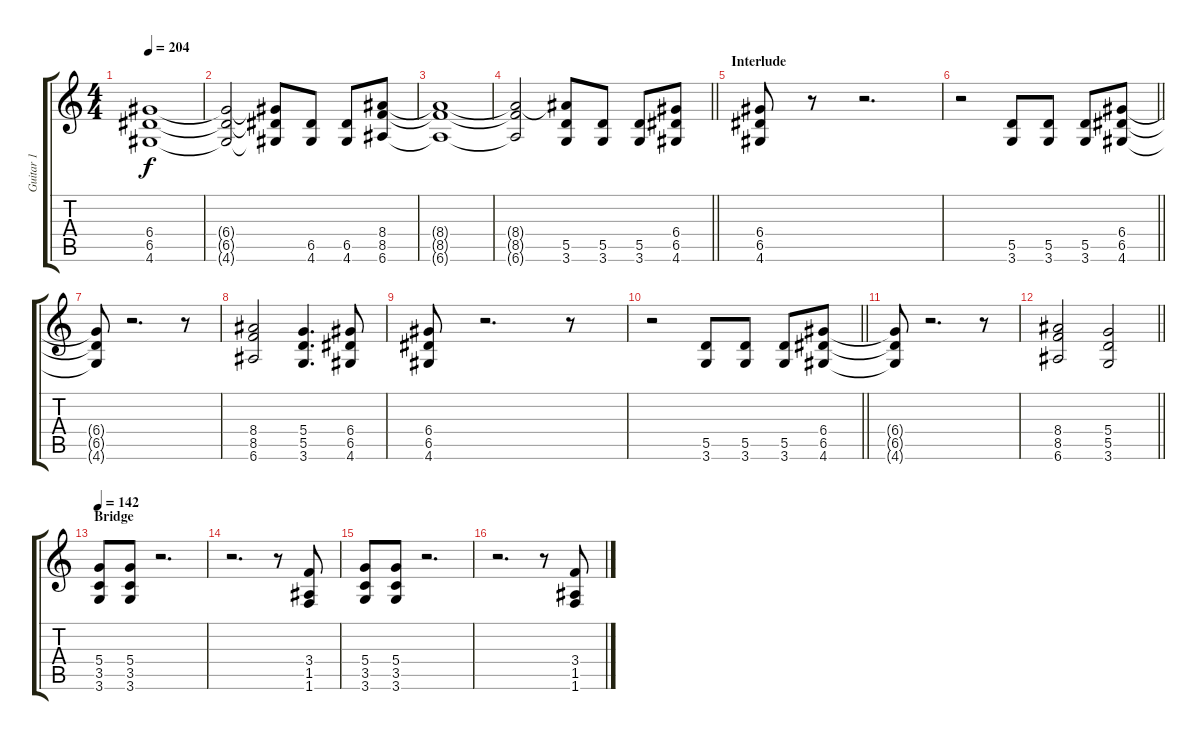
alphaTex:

\track ("Guitar 1" "Guitar 1") {instrument distortionguitar}
\staff {score tabs}
\tuning (E4 B3 G3 D3 A2 E2) {hide}
\ts (4 4)
\tempo 204
\clef g2
\ks c
(6.4{t} 6.5{t} 4.6{t}).1{dy f} |
(6.4{t} 6.5{t} 4.6{t}).2 (6.4{t} 6.5{t} 4.6{t}).8 (6.5 4.6).8 (6.5 4.6).8 (8.4 8.5 6.6).8 |
(8.4{t} 8.5{t} 6.6{t}).1 |
\barLineRight lightlight
(8.4{t} 8.5{t} 6.6{t}).2 (8.4{t} 5.5 3.6).8 (5.5 3.6).8 (5.5 3.6).8 (6.4 6.5 4.6).8 |
\section ("" "Interlude")
(6.4 6.5 4.6).8 r.8 r.2{d} |
\barLineRight lightlight
r.2 (5.5 3.6).8 (5.5 3.6).8 (5.5 3.6).8 (6.4 6.5 4.6).8 |
(6.4{t} 6.5{t} 4.6{t}).8 r.2{d} r.8 |
(8.4 8.5 6.6).2 (5.4 5.5 3.6).4{d} (6.4 6.5 4.6).8 |
(6.4 6.5 4.6).8 r.2{d} r.8 |
\barLineRight lightlight
r.2 (5.5 3.6).8 (5.5 3.6).8 (5.5 3.6).8 (6.4 6.5 4.6).8 |
(6.4{t} 6.5{t} 4.6{t}).8 r.2{d} r.8 |
\barLineRight lightlight
(8.4 8.5 6.6).2 (5.4 5.5 3.6).2 |
\section ("" "Bridge")
\tempo 142
(5.4 3.5 3.6).8 (5.4 3.5 3.6).8 r.2{d} |
r.2{d} r.8 (3.4 1.5 1.6).8 |
(5.4 3.5 3.6).8 (5.4 3.5 3.6).8 r.2{d} |
r.2{d} r.8 (3.4 1.5 1.6).8
